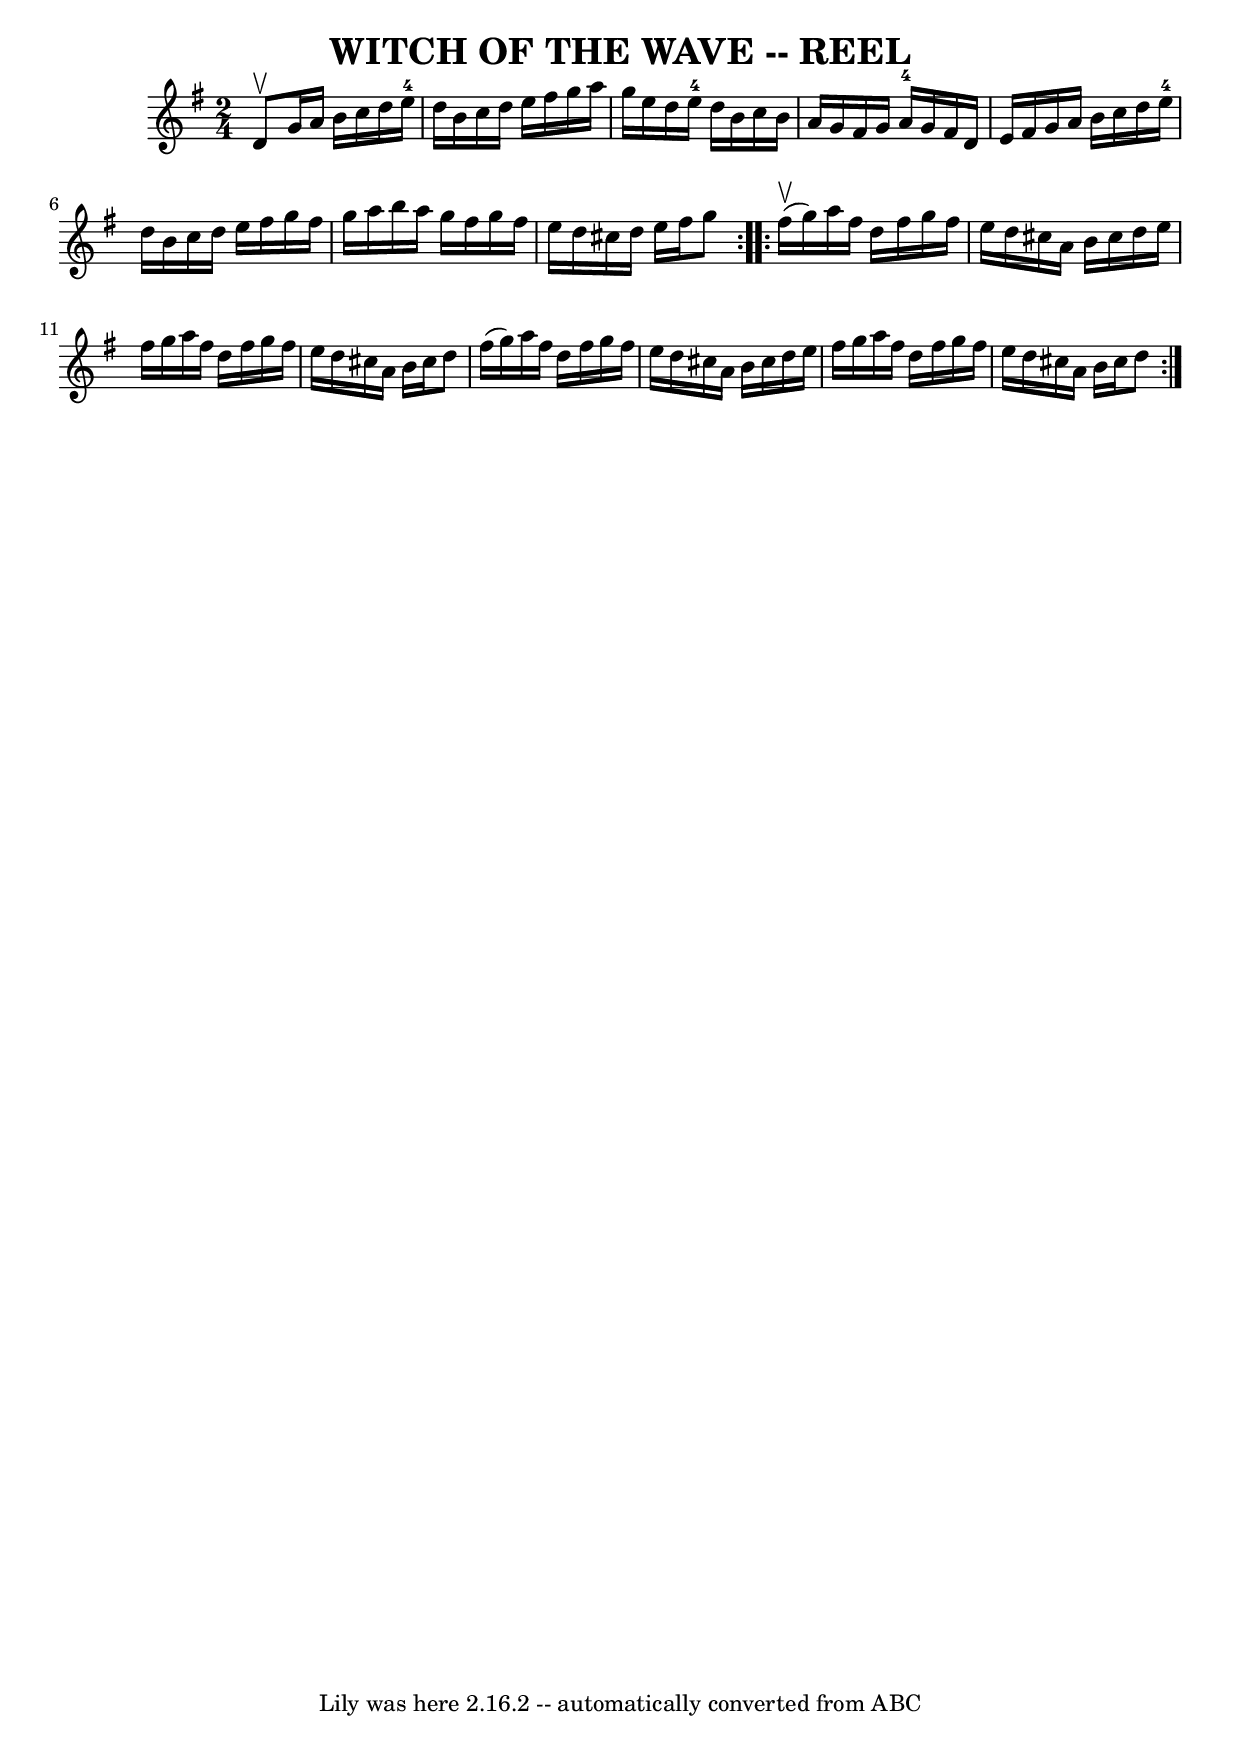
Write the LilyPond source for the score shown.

\version "2.16.2"
\include "Mammoth.ily"
\header {
  %% book = "Ryan's Mammoth Collection of Fiddle Tunes"
  crossRefNumber = "1"
  footnotes = ""
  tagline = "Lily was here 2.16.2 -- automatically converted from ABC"
  title = "WITCH OF THE WAVE -- REEL"

}
voicedefault =  {



  \repeat volta 2 {

    \time 2/4 
    \key g \major
    d'8^\upbow   |
    g'16 a'16 b'16    
    c''16 d''16 e''16-4 d''16 b'16    |
    c''16 d''16    
    e''16 fis''16 g''16 a''16 g''16 e''16    |
    d''16    
    e''16-4 d''16 b'16 c''16 b'16 a'16 g'16    |
    
    fis'16 g'16 a'16-4 g'16 fis'16 d'16 e'16 fis'16    
    |
    g'16 a'16 b'16 c''16 d''16 e''16-4 d''16    
    b'16    |
    c''16 d''16 e''16 fis''16 g''16 fis''16    
    g''16 a''16    |
    b''16 a''16 g''16 fis''16 g''16    
    fis''16 e''16 d''16    |
    cis''16 d''16 e''16 fis''16    
    g''8    
  }     
  \repeat volta 2 {
    fis''16 (^\upbow g''16)   |
    
    a''16 fis''16 d''16 fis''16 g''16 fis''16 e''16 d''16    
    |
    cis''16 a'16 b'16 cis''16 d''16 e''16 fis''16    
    g''16    |
    a''16 fis''16 d''16 fis''16 g''16 fis''16    
    e''16 d''16    |
    cis''16 a'16 b'16 cis''16 d''8    
    fis''16 (g''16)   |
    a''16 fis''16 d''16 fis''16    
    g''16 fis''16 e''16 d''16    |
    cis''16 a'16 b'16    
    cis''16 d''16 e''16 fis''16 g''16    |
    a''16 fis''16    
    d''16 fis''16 g''16 fis''16 e''16 d''16    |
    cis''16    
    a'16 b'16 cis''16 d''8    
  }   

}

\score{
  <<

    \context Staff="default"
    {
      \voicedefault 
      
    }

  >>
  \layout {
    
  }
  \midi {
  }

}
